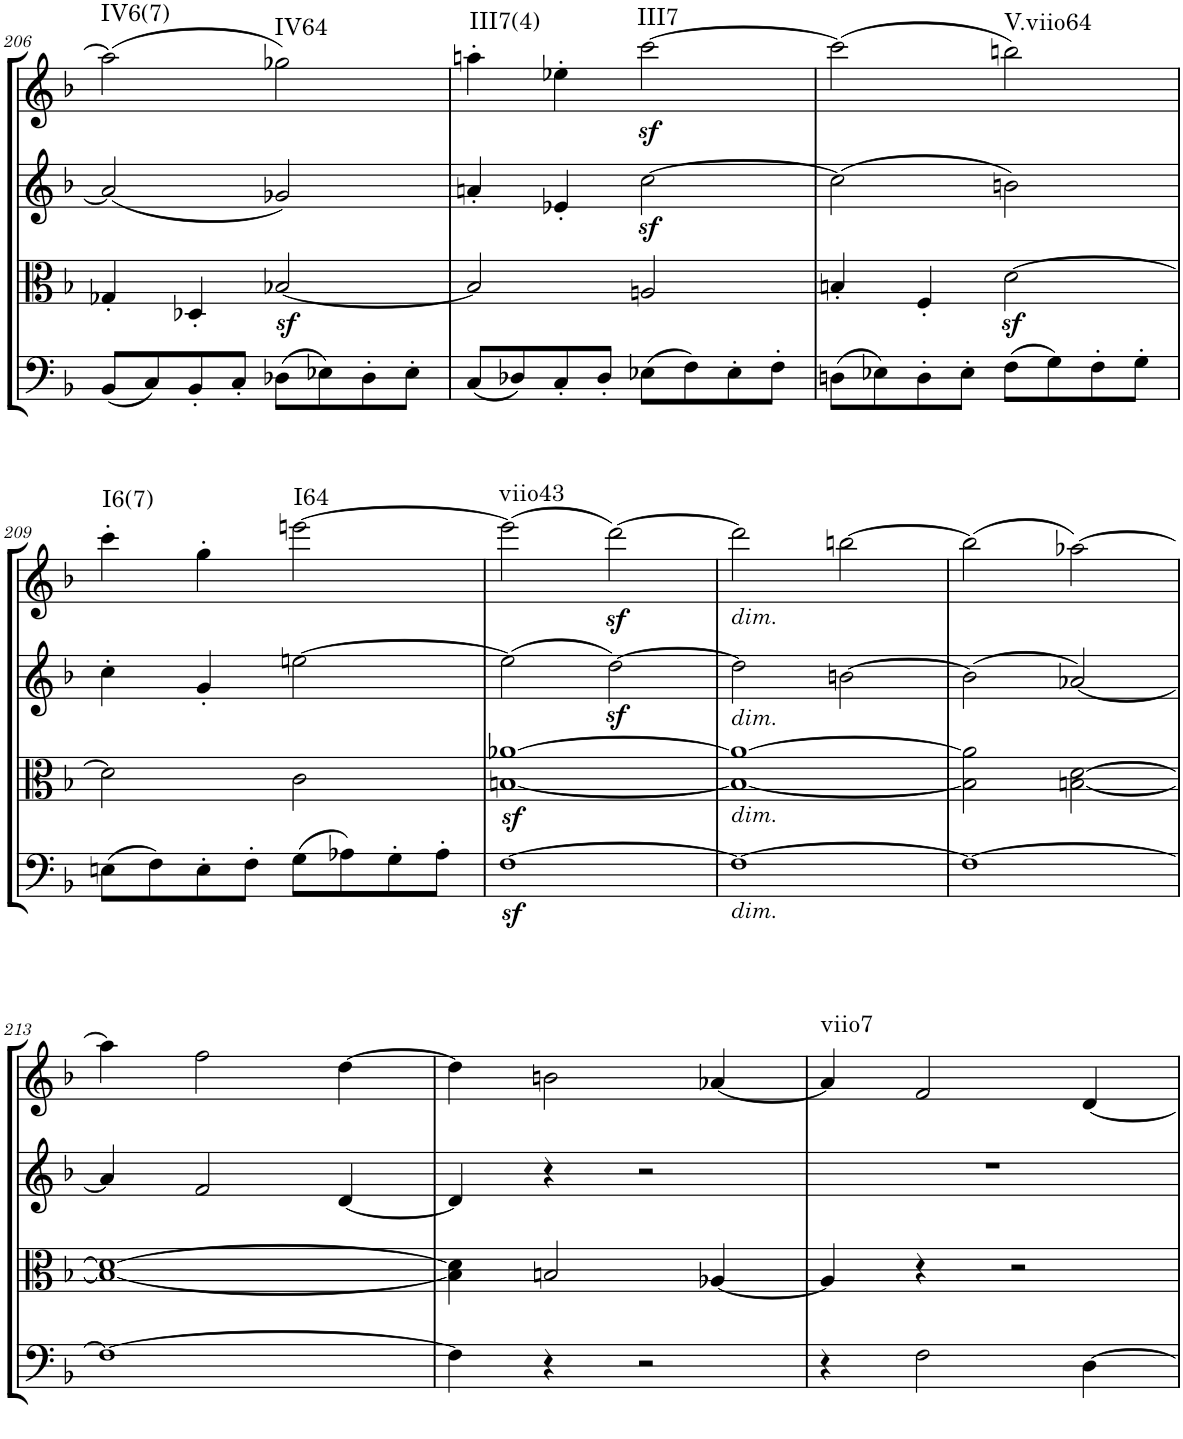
**kern	**kern	**kern	**kern	**dynam	**harte
*part4	*part3	*part2	*part1	*part1	*part1
*staff4	*staff3	*staff2	*staff1	*staff1	*
*I"Cello	*I"Viola	*I"2nd Violin	*I"1st Violin	*	*
*	*I'Vla	*I'Vln	*I'Vln	*	*
!!LO:PB:g=z
*clefF4	*clefC3	*clefG2	*clefG2	*	*
*k[b-]	*k[b-]	*k[b-]	*k[b-]	*	*
*M4/4	*M4/4	*M4/4	*M4/4	*	*
*met(c)	*met(c)	*met(c)	*met(c)	*	*
=206	=206	=206	=206	=206	=206
!	!	!	!	!	!LO:H:kt=IV6(7)
(8BB-/L	4G-X'/	(2a-/]	(2aa-\]	.	N
8C/)	.	.	.	.	.
8BB-'/	4D-X'/	.	.	.	.
8C'/J	.	.	.	.	.
!	!	!	!	!	!LO:H:kt=IV64
(8D-X\L	[2B-Xz</	2g-X/)	2gg-X\)	.	N
8E-X\)	.	.	.	.	.
8D-'\	.	.	.	.	.
8E-'\J	.	.	.	.	.
=207	=207	=207	=207	=207	=207
!	!	!	!	!	!LO:H:kt=III7(4)
(8C/L	2B-/]	4an'/	4aan'\	.	N
8D-X/)	.	.	.	.	.
8C'/	.	4e-X'/	4ee-X'\	.	.
8D-'/J	.	.	.	.	.
!	!	!	!	!LO:DY:b	!LO:H:kt=III7
(8E-X\L	2An/	[2ccz<\	[2ccc\	sf	N
8F\)	.	.	.	.	.
8E-'\	.	.	.	.	.
8F'\J	.	.	.	.	.
=208	=208	=208	=208	=208	=208
(8Dn\L	4Bn'/	(2cc\]	(2ccc\]	.	.
8E-X\)	.	.	.	.	.
8D'\	4F'/	.	.	.	.
8E-'\J	.	.	.	.	.
!	!	!	!	!	!LO:H:kt=V.viio64
(8F\L	[2dz<\	2bn\)	2bbn\)	.	N
8G\)	.	.	.	.	.
8F'\	.	.	.	.	.
8G'\J	.	.	.	.	.
!!LO:LB:g=z
=209	=209	=209	=209	=209	=209
!	!	!	!	!	!LO:H:kt=I6(7)
(8En\L	2d\]	4cc'\	4ccc'\	.	N
8F\)	.	.	.	.	.
8E'\	.	4g'/	4gg'\	.	.
8F'\J	.	.	.	.	.
!	!	!	!	!	!LO:H:kt=I64
(8G\L	2c\	[2een\	[2eeen\	.	N
8A-X\)	.	.	.	.	.
8G'\	.	.	.	.	.
8A-'\J	.	.	.	.	.
=210	=210	=210	=210	=210	=210
!	!	!	!	!	!LO:H:kt=viio43
[1Fz<	[1Bnz< [1a-Xz<	(2ee\]	(2eee\]	.	N
.	.	[2ddz<\)	[2dddz<\)	.	.
=211	=211	=211	=211	=211	=211
!	!	!	!LO:TX:b:i:t=dim.	!	!
!	!	!LO:TX:b:i:t=dim.	!	!	!
!	!LO:TX:b:i:t=dim.	!	!	!	!
!LO:TX:b:i:t=dim.	!	!	!	!	!
1F_	1B_ 1a-_	2dd\]	2ddd\]	.	.
.	.	[2bn\	[2bbn\	.	.
=212	=212	=212	=212	=212	=212
1F_	2B\] 2a-\]	(2b\]	(2bb\]	.	.
.	[2Bn\ [2d\	[2a-X/)	[2aa-X\)	.	.
!!LO:LB:g=z
=213	=213	=213	=213	=213	=213
1F_	1B_ 1d_	4a-/]	4aa-\]	.	.
.	.	2f/	2ff\	.	.
.	.	[4d/	[4dd\	.	.
=214	=214	=214	=214	=214	=214
4F\]	4B\] 4d\]	4d/]	4dd\]	.	.
4r	2Bn/	4r	2bn\	.	.
2r	.	2r	.	.	.
.	[4A-X/	.	[4a-X/	.	.
=215	=215	=215	=215	=215	=215
!	!	!	!	!	!LO:H:kt=viio7
4r	4A-/]	1r	4a-/]	.	N
2F\	4r	.	2f/	.	.
.	2r	.	.	.	.
[4D\	.	.	[4d/	.	.
=	=	=	=	=	=
*-	*-	*-	*-	*-	*-
